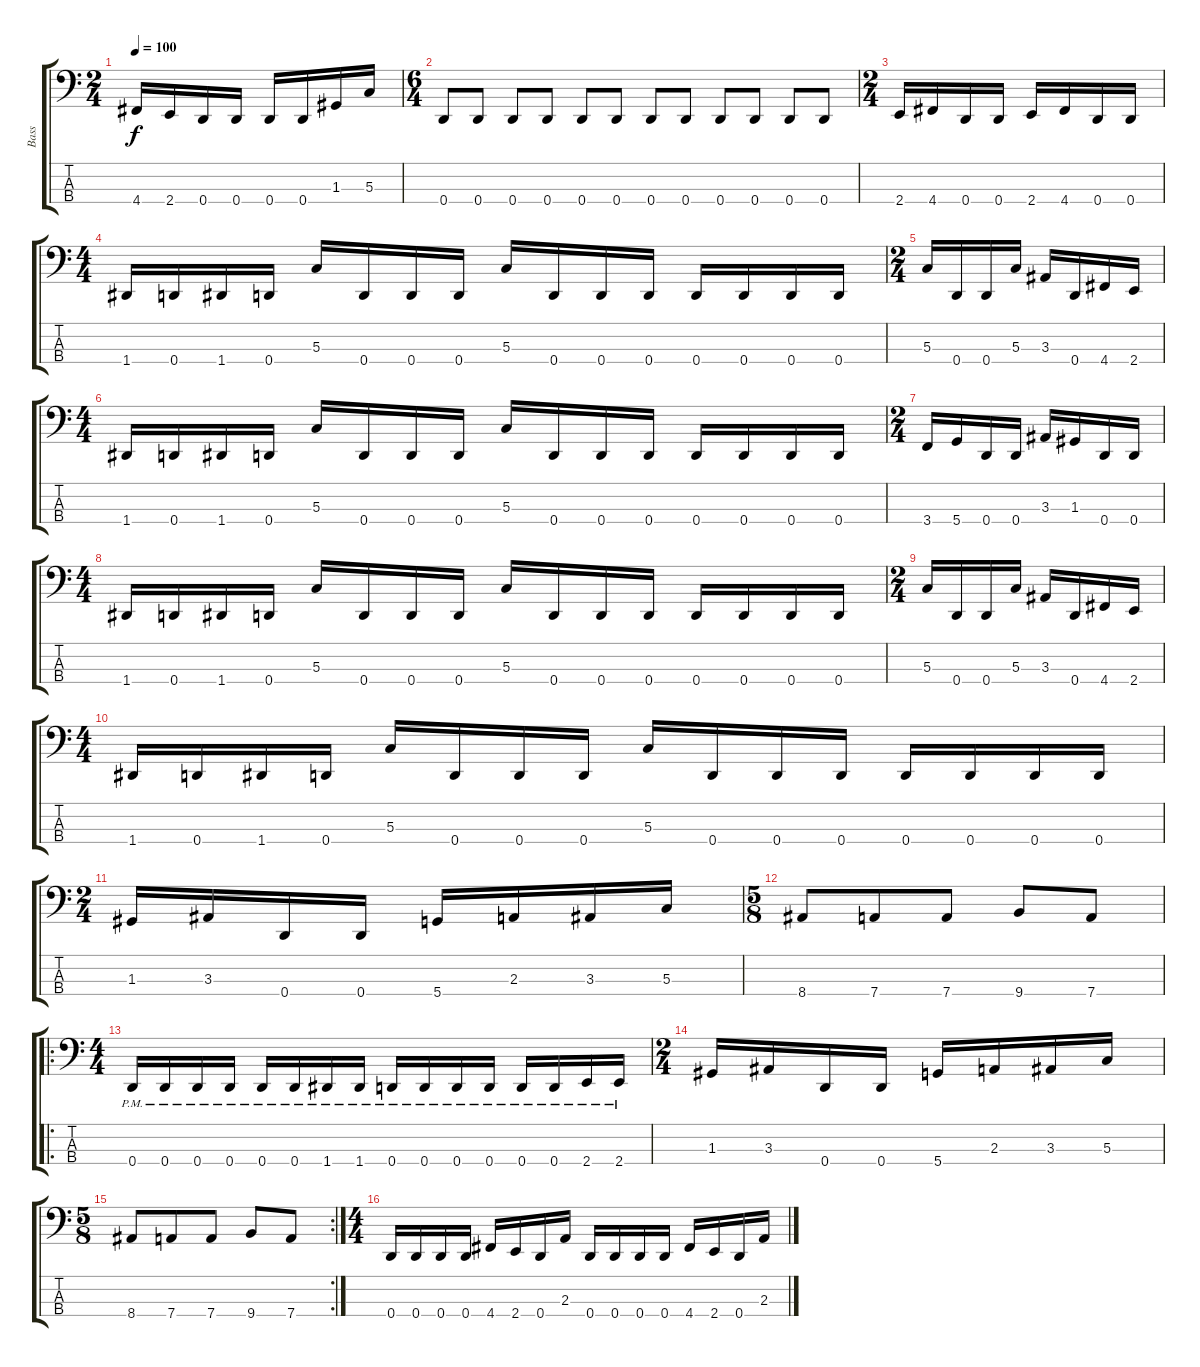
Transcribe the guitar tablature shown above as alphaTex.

\track ("Bass" "Bass") {instrument electricbasspick}
\staff {score tabs}
\tuning (F2 C2 G1 D1) {hide}
\ts (2 4)
\tempo 100
\clef f4
\ks c
4.4.16{dy f} 2.4.16 0.4.16 0.4.16 0.4.16 0.4.16 1.3.16 5.3.16 |
\ts (6 4)
0.4.8 0.4.8 0.4.8 0.4.8 0.4.8 0.4.8 0.4.8 0.4.8 0.4.8 0.4.8 0.4.8 0.4.8 |
\ts (2 4)
2.4.16 4.4.16 0.4.16 0.4.16 2.4.16 4.4.16 0.4.16 0.4.16 |
\ts (4 4)
1.4.16 0.4.16 1.4.16 0.4.16 5.3.16 0.4.16 0.4.16 0.4.16 5.3.16 0.4.16 0.4.16 0.4.16 0.4.16 0.4.16 0.4.16 0.4.16 |
\ts (2 4)
5.3.16 0.4.16 0.4.16 5.3.16 3.3.16 0.4.16 4.4.16 2.4.16 |
\ts (4 4)
1.4.16 0.4.16 1.4.16 0.4.16 5.3.16 0.4.16 0.4.16 0.4.16 5.3.16 0.4.16 0.4.16 0.4.16 0.4.16 0.4.16 0.4.16 0.4.16 |
\ts (2 4)
3.4.16 5.4.16 0.4.16 0.4.16 3.3.16 1.3.16 0.4.16 0.4.16 |
\ts (4 4)
1.4.16 0.4.16 1.4.16 0.4.16 5.3.16 0.4.16 0.4.16 0.4.16 5.3.16 0.4.16 0.4.16 0.4.16 0.4.16 0.4.16 0.4.16 0.4.16 |
\ts (2 4)
5.3.16 0.4.16 0.4.16 5.3.16 3.3.16 0.4.16 4.4.16 2.4.16 |
\ts (4 4)
1.4.16 0.4.16 1.4.16 0.4.16 5.3.16 0.4.16 0.4.16 0.4.16 5.3.16 0.4.16 0.4.16 0.4.16 0.4.16 0.4.16 0.4.16 0.4.16 |
\ts (2 4)
1.3.16 3.3.16 0.4.16 0.4.16 5.4.16 2.3.16 3.3.16 5.3.16 |
\ts (5 8)
8.4.8 7.4.8 7.4.8 9.4.8 7.4.8 |
\ro
\ts (4 4)
0.4{pm}.16 0.4{pm}.16 0.4{pm}.16 0.4{pm}.16 0.4{pm}.16 0.4{pm}.16 1.4{pm}.16 1.4{pm}.16 0.4{pm}.16 0.4{pm}.16 0.4{pm}.16 0.4{pm}.16 0.4{pm}.16 0.4{pm}.16 2.4{pm}.16 2.4{pm}.16 |
\ts (2 4)
1.3.16 3.3.16 0.4.16 0.4.16 5.4.16 2.3.16 3.3.16 5.3.16 |
\rc 2
\ts (5 8)
8.4.8 7.4.8 7.4.8 9.4.8 7.4.8 |
\ts (4 4)
0.4.16 0.4.16 0.4.16 0.4.16 4.4.16 2.4.16 0.4.16 2.3.16 0.4.16 0.4.16 0.4.16 0.4.16 4.4.16 2.4.16 0.4.16 2.3.16
